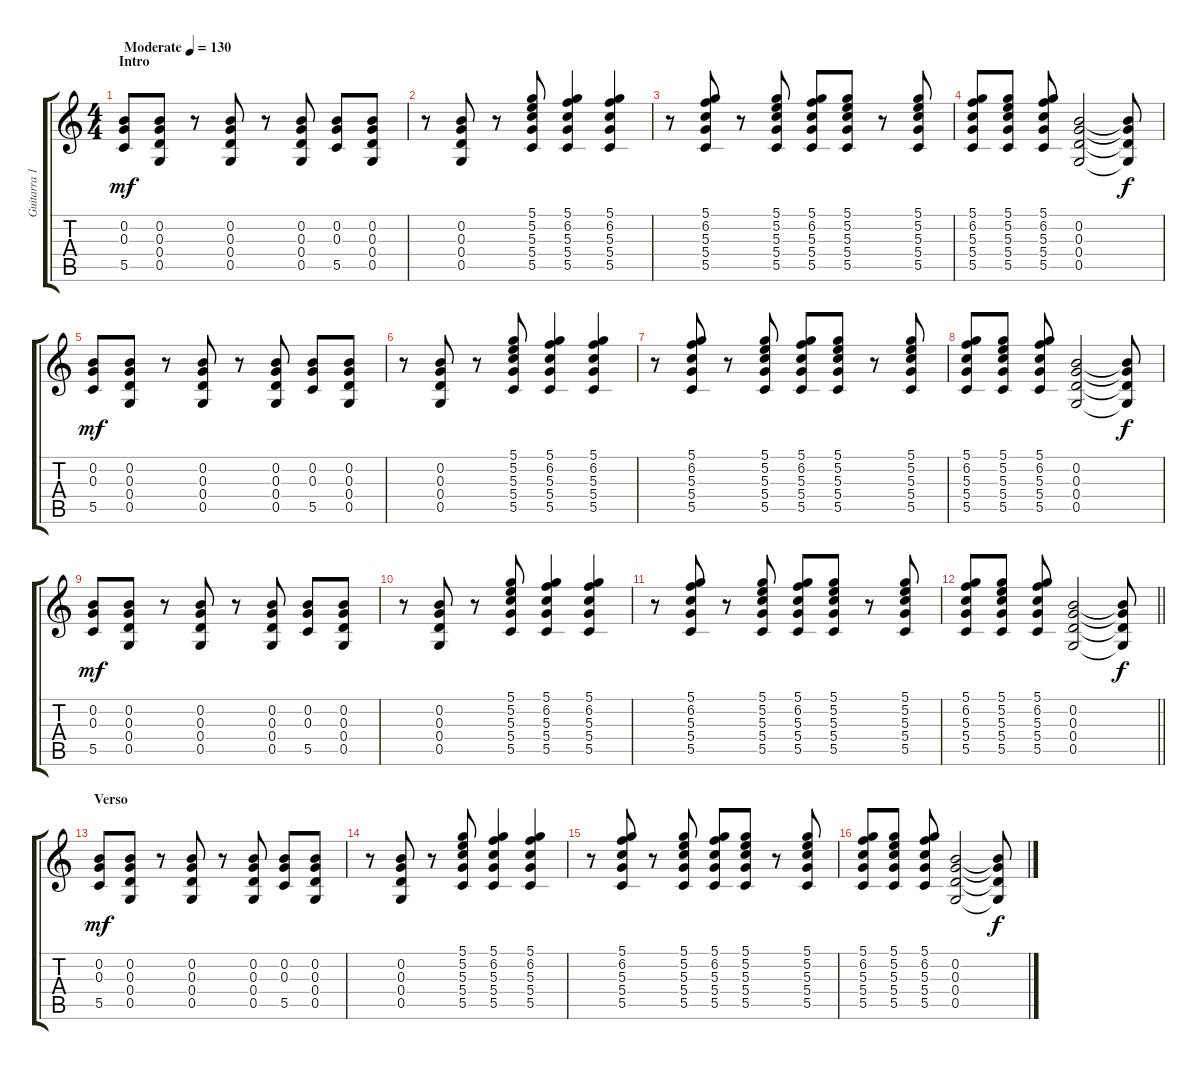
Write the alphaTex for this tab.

\track ("Guitarra 1" "Guitarra 1") {instrument distortionguitar}
\staff {score tabs}
\tuning (D4 B3 G3 D3 G2 D2) {hide}
\ts (4 4)
\section ("" "Intro")
\tempo (130 "Moderate")
\clef g2
\ks c
(0.2 0.3 5.5).8{dy mf instrument distortionguitar} (0.2 0.3 0.4 0.5).8 r.8 (0.2 0.3 0.4 0.5).8 r.8 (0.2 0.3 0.4 0.5).8 (0.2 0.3 5.5).8 (0.2 0.3 0.4 0.5).8 |
r.8 (0.2 0.3 0.4 0.5).8 r.8 (5.1 5.2 5.3 5.4 5.5).8 (5.1 6.2 5.3 5.4 5.5).4 (5.1 6.2 5.3 5.4 5.5).4 |
r.8 (5.1 6.2 5.3 5.4 5.5).8 r.8 (5.1 5.2 5.3 5.4 5.5).8 (5.1 6.2 5.3 5.4 5.5).8 (5.1 5.2 5.3 5.4 5.5).8 r.8 (5.1 5.2 5.3 5.4 5.5).8 |
(5.1 6.2 5.3 5.4 5.5).8 (5.1 5.2 5.3 5.4 5.5).8 (5.1 6.2 5.3 5.4 5.5).8 (0.2 0.3 0.4 0.5).2 (0.2{t} 0.3{t} 0.4{t} 0.5{t}).8{dy f} |
(0.2 0.3 5.5).8{dy mf} (0.2 0.3 0.4 0.5).8 r.8 (0.2 0.3 0.4 0.5).8 r.8 (0.2 0.3 0.4 0.5).8 (0.2 0.3 5.5).8 (0.2 0.3 0.4 0.5).8 |
r.8 (0.2 0.3 0.4 0.5).8 r.8 (5.1 5.2 5.3 5.4 5.5).8 (5.1 6.2 5.3 5.4 5.5).4 (5.1 6.2 5.3 5.4 5.5).4 |
r.8 (5.1 6.2 5.3 5.4 5.5).8 r.8 (5.1 5.2 5.3 5.4 5.5).8 (5.1 6.2 5.3 5.4 5.5).8 (5.1 5.2 5.3 5.4 5.5).8 r.8 (5.1 5.2 5.3 5.4 5.5).8 |
(5.1 6.2 5.3 5.4 5.5).8 (5.1 5.2 5.3 5.4 5.5).8 (5.1 6.2 5.3 5.4 5.5).8 (0.2 0.3 0.4 0.5).2 (0.2{t} 0.3{t} 0.4{t} 0.5{t}).8{dy f} |
(0.2 0.3 5.5).8{dy mf} (0.2 0.3 0.4 0.5).8 r.8 (0.2 0.3 0.4 0.5).8 r.8 (0.2 0.3 0.4 0.5).8 (0.2 0.3 5.5).8 (0.2 0.3 0.4 0.5).8 |
r.8 (0.2 0.3 0.4 0.5).8 r.8 (5.1 5.2 5.3 5.4 5.5).8 (5.1 6.2 5.3 5.4 5.5).4 (5.1 6.2 5.3 5.4 5.5).4 |
r.8 (5.1 6.2 5.3 5.4 5.5).8 r.8 (5.1 5.2 5.3 5.4 5.5).8 (5.1 6.2 5.3 5.4 5.5).8 (5.1 5.2 5.3 5.4 5.5).8 r.8 (5.1 5.2 5.3 5.4 5.5).8 |
\barLineRight lightlight
(5.1 6.2 5.3 5.4 5.5).8 (5.1 5.2 5.3 5.4 5.5).8 (5.1 6.2 5.3 5.4 5.5).8 (0.2 0.3 0.4 0.5).2 (0.2{t} 0.3{t} 0.4{t} 0.5{t}).8{dy f} |
\section ("" "Verso")
(0.2 0.3 5.5).8{dy mf} (0.2 0.3 0.4 0.5).8 r.8 (0.2 0.3 0.4 0.5).8 r.8 (0.2 0.3 0.4 0.5).8 (0.2 0.3 5.5).8 (0.2 0.3 0.4 0.5).8 |
r.8 (0.2 0.3 0.4 0.5).8 r.8 (5.1 5.2 5.3 5.4 5.5).8 (5.1 6.2 5.3 5.4 5.5).4 (5.1 6.2 5.3 5.4 5.5).4 |
r.8 (5.1 6.2 5.3 5.4 5.5).8 r.8 (5.1 5.2 5.3 5.4 5.5).8 (5.1 6.2 5.3 5.4 5.5).8 (5.1 5.2 5.3 5.4 5.5).8 r.8 (5.1 5.2 5.3 5.4 5.5).8 |
(5.1 6.2 5.3 5.4 5.5).8 (5.1 5.2 5.3 5.4 5.5).8 (5.1 6.2 5.3 5.4 5.5).8 (0.2 0.3 0.4 0.5).2 (0.2{t} 0.3{t} 0.4{t} 0.5{t}).8{dy f}
